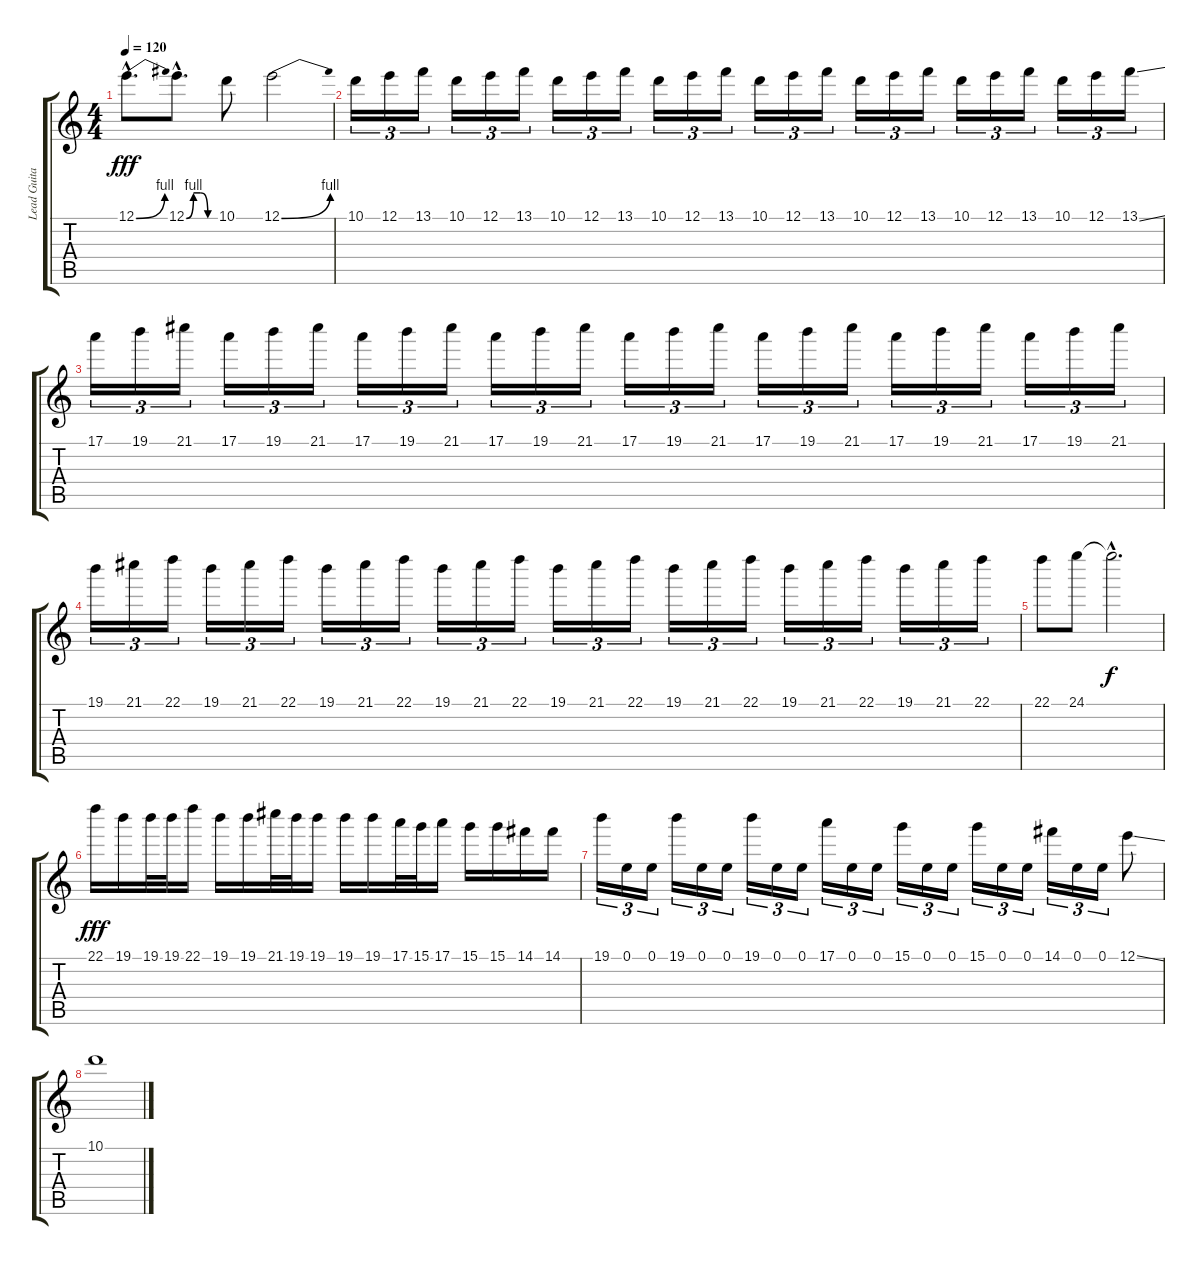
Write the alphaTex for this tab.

\track ("Lead Guitar" "Lead Guita") {instrument electricguitarclean}
\staff {score tabs}
\tuning (E4 B3 G3 D3 A2 E2) {hide}
\ts (4 4)
\tempo 120
\clef g2
\ks c
12.1{be (bend 0 0 60 4) hac}.8{d dy fff} 12.1{be (custom 0 0 15 4 30 4 45 0 60 0) hac}.8{d} 10.1.8 12.1{be (bend 0 0 60 4)}.2 |
10.1.16{tu (3 2)} 12.1.16{tu (3 2)} 13.1.16{tu (3 2)} 10.1.16{tu (3 2)} 12.1.16{tu (3 2)} 13.1.16{tu (3 2)} 10.1.16{tu (3 2)} 12.1.16{tu (3 2)} 13.1.16{tu (3 2)} 10.1.16{tu (3 2)} 12.1.16{tu (3 2)} 13.1.16{tu (3 2)} 10.1.16{tu (3 2)} 12.1.16{tu (3 2)} 13.1.16{tu (3 2)} 10.1.16{tu (3 2)} 12.1.16{tu (3 2)} 13.1.16{tu (3 2)} 10.1.16{tu (3 2)} 12.1.16{tu (3 2)} 13.1.16{tu (3 2)} 10.1.16{tu (3 2)} 12.1.16{tu (3 2)} 13.1{ss}.16{tu (3 2)} |
17.1.16{tu (3 2)} 19.1.16{tu (3 2)} 21.1.16{tu (3 2)} 17.1.16{tu (3 2)} 19.1.16{tu (3 2)} 21.1.16{tu (3 2)} 17.1.16{tu (3 2)} 19.1.16{tu (3 2)} 21.1.16{tu (3 2)} 17.1.16{tu (3 2)} 19.1.16{tu (3 2)} 21.1.16{tu (3 2)} 17.1.16{tu (3 2)} 19.1.16{tu (3 2)} 21.1.16{tu (3 2)} 17.1.16{tu (3 2)} 19.1.16{tu (3 2)} 21.1.16{tu (3 2)} 17.1.16{tu (3 2)} 19.1.16{tu (3 2)} 21.1.16{tu (3 2)} 17.1.16{tu (3 2)} 19.1.16{tu (3 2)} 21.1.16{tu (3 2)} |
19.1.16{tu (3 2)} 21.1.16{tu (3 2)} 22.1.16{tu (3 2)} 19.1.16{tu (3 2)} 21.1.16{tu (3 2)} 22.1.16{tu (3 2)} 19.1.16{tu (3 2)} 21.1.16{tu (3 2)} 22.1.16{tu (3 2)} 19.1.16{tu (3 2)} 21.1.16{tu (3 2)} 22.1.16{tu (3 2)} 19.1.16{tu (3 2)} 21.1.16{tu (3 2)} 22.1.16{tu (3 2)} 19.1.16{tu (3 2)} 21.1.16{tu (3 2)} 22.1.16{tu (3 2)} 19.1.16{tu (3 2)} 21.1.16{tu (3 2)} 22.1.16{tu (3 2)} 19.1.16{tu (3 2)} 21.1.16{tu (3 2)} 22.1.16{tu (3 2)} |
22.1.8 24.1.8 24.1{hac t}.2{d dy f} |
22.1.16{dy fff volume 16} 19.1.16 19.1.32 19.1.32 22.1.16 19.1.16 19.1.16 21.1.32 19.1.32 19.1.16 19.1.16 19.1.16 17.1.32 15.1.32 17.1.16 15.1.16 15.1.16 14.1.16 14.1.16 |
19.1.16{tu (3 2)} 0.1.16{tu (3 2)} 0.1.16{tu (3 2)} 19.1.16{tu (3 2)} 0.1.16{tu (3 2)} 0.1.16{tu (3 2)} 19.1.16{tu (3 2)} 0.1.16{tu (3 2)} 0.1.16{tu (3 2)} 17.1.16{tu (3 2)} 0.1.16{tu (3 2)} 0.1.16{tu (3 2)} 15.1.16{tu (3 2)} 0.1.16{tu (3 2)} 0.1.16{tu (3 2)} 15.1.16{tu (3 2)} 0.1.16{tu (3 2)} 0.1.16{tu (3 2)} 14.1.16{tu (3 2)} 0.1.16{tu (3 2)} 0.1.16{tu (3 2)} 12.1{ss}.8 |
10.1.1{volume 10}
